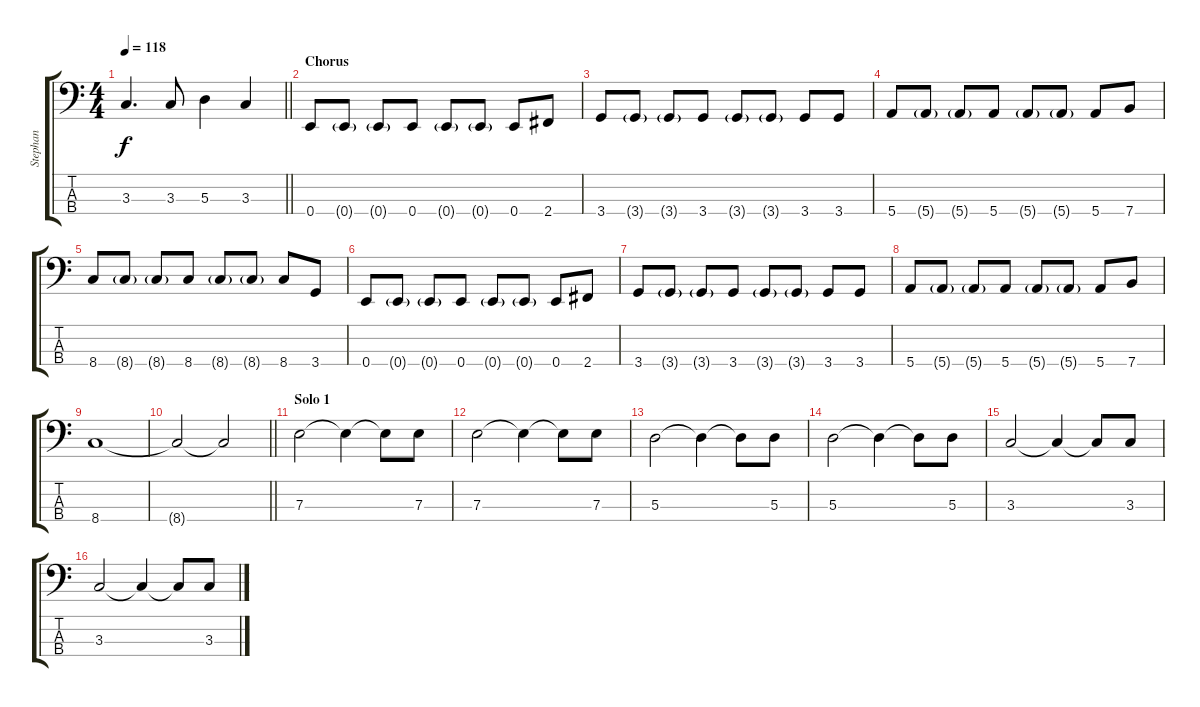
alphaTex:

\track ("Stephan" "Stephan") {instrument electricbasspick}
\staff {score tabs}
\tuning (G2 D2 A1 E1) {hide}
\ts (4 4)
\tempo 118
\clef f4
\barLineRight lightlight
\ks c
3.3.4{d dy f} 3.3.8 5.3.4 3.3.4 |
\section ("" "Chorus")
0.4.8 0.4{g}.8 0.4{g}.8 0.4.8 0.4{g}.8 0.4{g}.8 0.4.8 2.4.8 |
3.4.8 3.4{g}.8 3.4{g}.8 3.4.8 3.4{g}.8 3.4{g}.8 3.4.8 3.4.8 |
5.4.8 5.4{g}.8 5.4{g}.8 5.4.8 5.4{g}.8 5.4{g}.8 5.4.8 7.4.8 |
8.4.8 8.4{g}.8 8.4{g}.8 8.4.8 8.4{g}.8 8.4{g}.8 8.4.8 3.4.8 |
0.4.8 0.4{g}.8 0.4{g}.8 0.4.8 0.4{g}.8 0.4{g}.8 0.4.8 2.4.8 |
3.4.8 3.4{g}.8 3.4{g}.8 3.4.8 3.4{g}.8 3.4{g}.8 3.4.8 3.4.8 |
5.4.8 5.4{g}.8 5.4{g}.8 5.4.8 5.4{g}.8 5.4{g}.8 5.4.8 7.4.8 |
8.4.1 |
\barLineRight lightlight
8.4{t}.2 8.4{t}.2 |
\section ("" "Solo 1")
7.3.2{volume 13} 7.3{t}.4 7.3{t}.8 7.3.8 |
7.3.2 7.3{t}.4 7.3{t}.8 7.3.8 |
5.3.2 5.3{t}.4 5.3{t}.8 5.3.8 |
5.3.2 5.3{t}.4 5.3{t}.8 5.3.8 |
3.3.2 3.3{t}.4 3.3{t}.8 3.3.8 |
3.3.2 3.3{t}.4 3.3{t}.8 3.3.8
